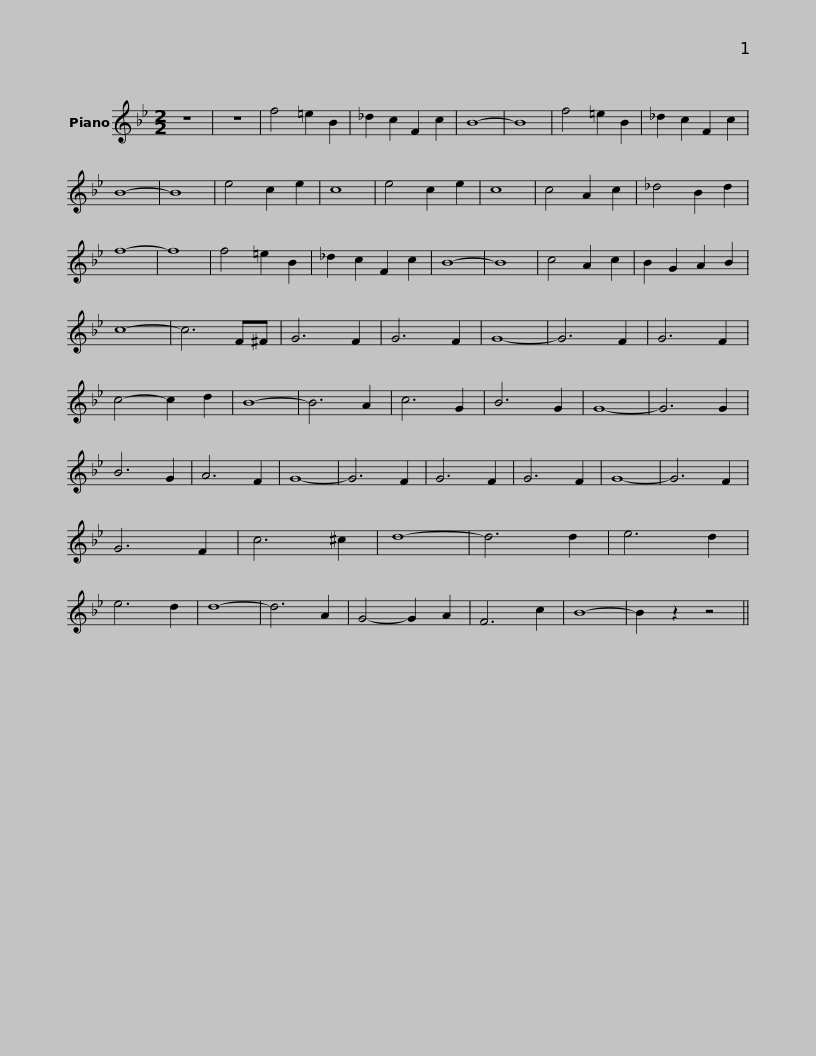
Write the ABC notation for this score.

X:1
L:1/8
M:2/2
I:linebreak $
K:Bb
V:1 treble transpose=-12
V:1
 z8 | z8 | f4 =e2 B2 | _d2 c2 F2 c2 | B8- |$ %5
 B8 | f4 =e2 B2 | _d2 c2 F2 c2 | B8- | B8 |$ %10
 e4 c2 e2 | c8 | e4 c2 e2 | c8 |$ c4 A2 c2 | %15
 _d4 B2 d2 | f8- | f8 | f4 =e2 B2 | _d2 c2 F2 c2 |$ %20
 B8- | B8 | c4 A2 c2 | B2 G2 A2 B2 | c8- | %25
 c6 F^F |$ G6 F2 | G6 F2 | G8- | G6 F2 | %30
 G6 F2 | c4- c2 d2 |$ B8- | B6 A2 | c6 G2 | %35
 B6 G2 | G8- | G6 G2 |$ B6 G2 | A6 F2 | %40
 G8- | G6 F2 | G6 F2 |$ G6 F2 | G8- | %45
 G6 F2 | G6 F2 | c6 ^c2 |$ d8- | d6 d2 | %50
 e6 d2 | e6 d2 | d8- |$ d6 A2 | G4- G2 A2 | %55
 F6 c2 | B8- | B2 z2 z4 || %58
